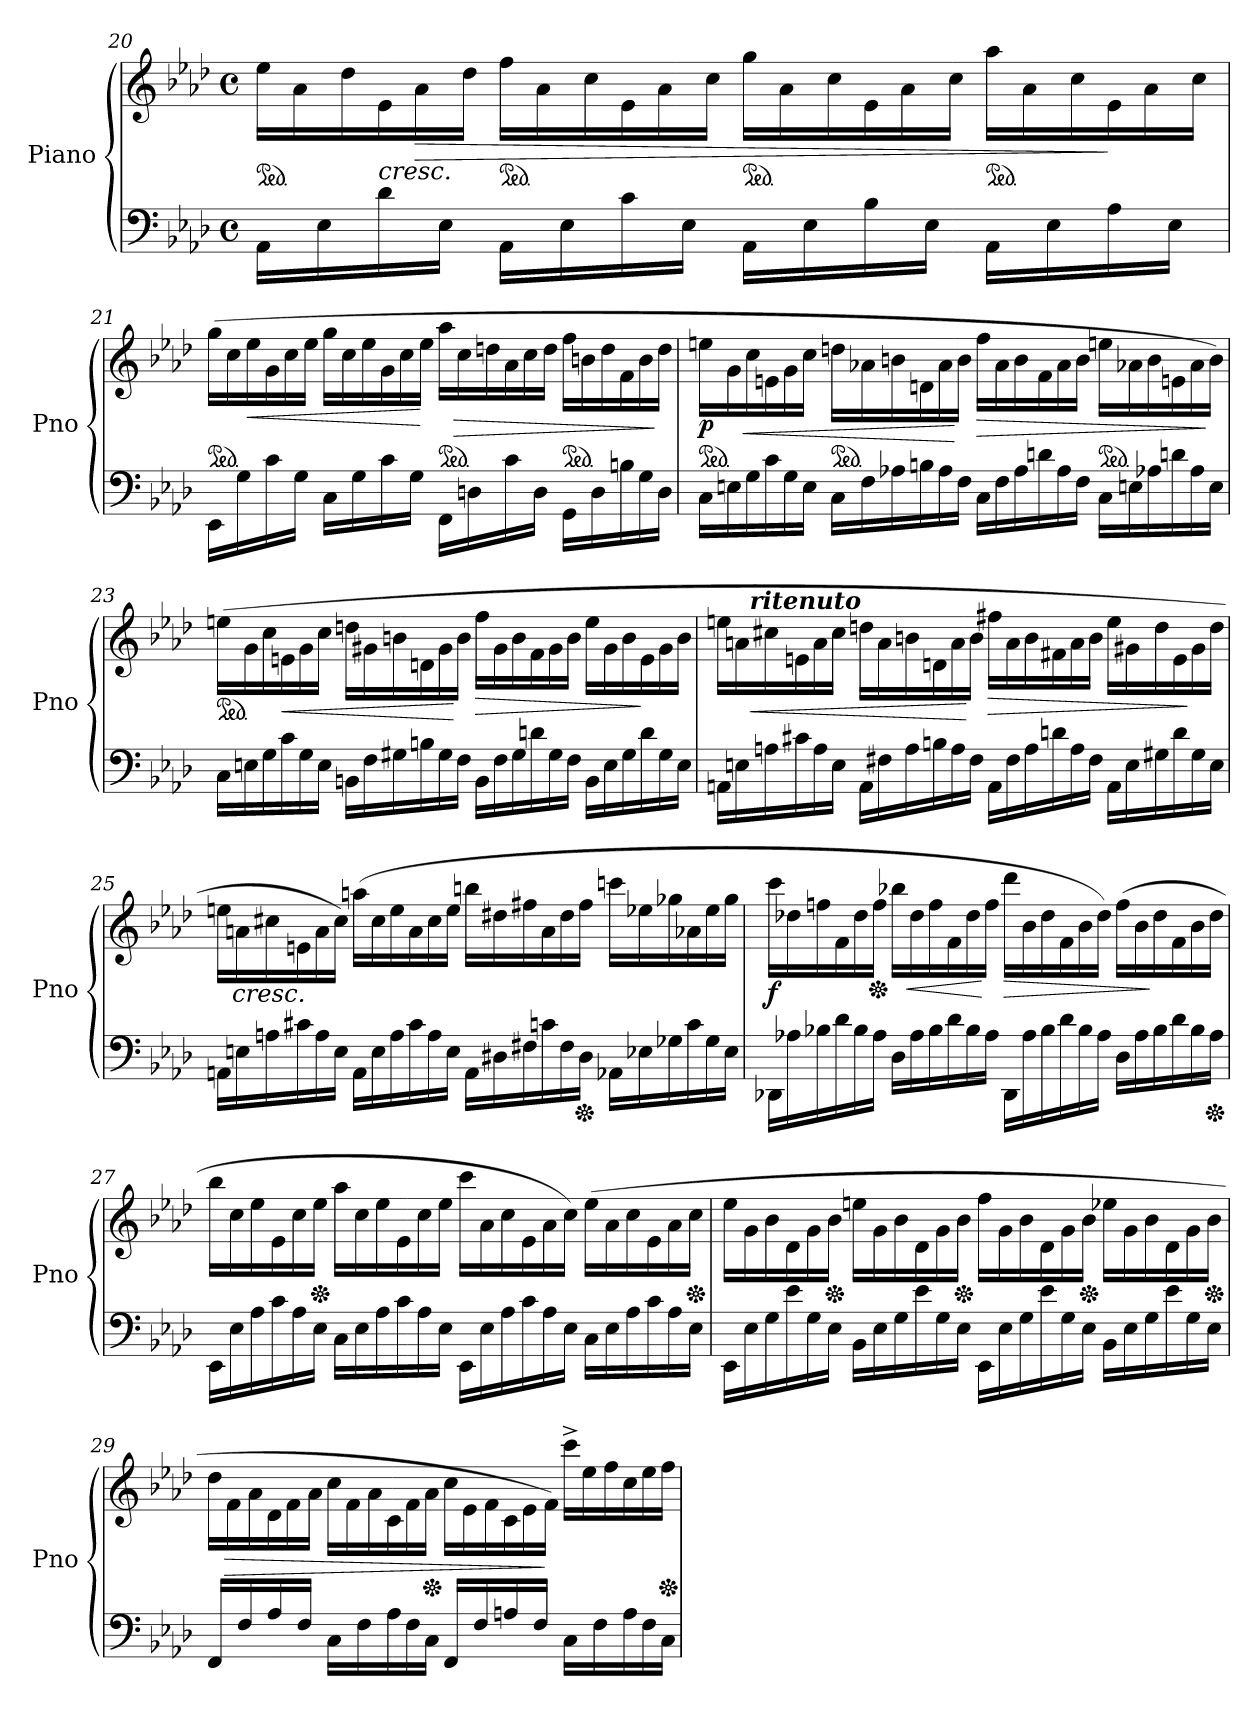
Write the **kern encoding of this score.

**kern	**kern	**dynam
*part1	*part1	*part1
*staff2	*staff1	*staff1/2
*I"Piano	*	*
*I'Pno	*	*
*clefF4	*clefG2	*
*k[b-e-a-d-]	*k[b-e-a-d-]	*
*M4/4	*M4/4	*
*met(c)	*met(c)	*
*	*ped	*
*	*Xtuplet	*
=20	=20	=20
16AA-\LL	24ee-\LL	.
.	24a-\	.
16E-\	.	.
.	24dd-\	.
!	!	!LO:HP:b
16d-\	24e-\	<
!	!	!LO:HP:b
.	24a-\	>
16E-\JJ	.	.
.	24dd-\JJ	.
*	*ped	*
16AA-\LL	24ff\LL	.
.	24a-\	.
16E-\	.	.
.	24cc\	.
16c\	24e-\	.
.	24a-\	.
16E-\JJ	.	.
.	24cc\JJ	.
*	*ped	*
16AA-\LL	24gg\LL	.
.	24a-\	.
16E-\	.	.
.	24cc\	.
16B-\	24e-\	.
.	24a-\	.
16E-\JJ	.	.
.	24cc\JJ	[
*	*ped	*
16AA-\LL	24aa-\LL	.
.	24a-\	.
16E-\	.	.
.	24cc\	.
16A-\	24e-\	]
.	24a-\	.
16E-\JJ	.	.
.	24cc\JJ	.
!!LO:LB:g=z
=21	=21	=21
*	*ped	*
16EE-\LL	(24gg\LL	.
.	24cc\	.
16G\	.	.
!	!	!LO:HP:b
.	24ee-\	<
16c\	24g\	.
.	24cc\	.
16G\JJ	.	.
.	24ee-\JJ	.
16C\LL	24gg\LL	.
.	24cc\	.
16G\	.	.
.	24ee-\	.
16c\	24g\	.
.	24cc\	.
16G\JJ	.	.
.	24ee-\JJ	[
*	*ped	*
16FF\LL	24aa-\LL	.
!	!	!LO:HP:b
.	24cc\	>
16Dn\	.	.
.	24ddn\	.
16c\	24a-\	.
.	24cc\	.
16D\JJ	.	.
.	24dd\JJ	.
*	*ped	*
16GG\LL	24ff\LL	.
.	24bn\	.
16D\	.	.
.	24dd\	.
*Xtuplet	*	*
24Bn\	24f\	.
24G\	24b\	.
24D\JJ	24dd\JJ	]
=22	=22	=22
*	*ped	*
!	!	!LO:DY:b
24C\LL	24een\LL	p
24En\	24g\	.
!	!	!LO:HP:b
24G\	24cc\	<
24c\	24en\	.
24G\	24g\	.
24E\JJ	24cc\JJ	.
*	*ped	*
24C\LL	24ddn\LL	.
24F\	24a-X\	.
24A-X\	24bn\	.
24Bn\	24dn\	.
24A-\	24a-\	.
24F\JJ	24b\JJ	[
!	!	!LO:HP:b
24C\LL	24ff\LL	>
24F\	24a-\	.
24A-\	24b\	.
24dn\	24f\	.
24A-\	24a-\	.
24F\JJ	24b\JJ	.
*	*ped	*
24C\LL	24een\LL	.
24En\	24a-X\	.
24A-X\	24b\	.
24dn\	24en\	.
24A-\	24a-\	.
24E\JJ	24b\JJ)	]
!!LO:PB:g=z
=23	=23	=23
*	*ped	*
24C\LL	(24een\LL	.
24En\	24g\	.
24G\	24cc\	.
!	!	!LO:HP:b
24c\	24en\	<
24G\	24g\	.
24E\JJ	24cc\JJ	.
24BBn\LL	24ddn\LL	.
24F\	24g#X\	.
24G#X\	24bn\	.
24Bn\	24dn\	.
24G#\	24g#\	.
24F\JJ	24b\JJ	[
!	!	!LO:HP:b
24BB\LL	24ff\LL	>
24F\	24g#\	.
24G#\	24b\	.
24dn\	24f\	.
24G#\	24g#\	.
24F\JJ	24b\JJ	.
24BB\LL	24ee\LL	.
24E\	24g#\	.
24G#\	24b\	.
24d\	24e\	]
24G#\	24g#\	.
24E\JJ	24b\JJ	.
=24	=24	=24
24AAn\LL	24een\LL	.
24En\	24an\	.
!	!LO:TX:a:Bi:t=ritenuto	!
!	!	!LO:HP:b
24An\	24cc#X\	<
24c#X\	24en\	.
24A\	24a\	.
24E\JJ	24cc#\JJ	.
24AA\LL	24ddn\LL	.
24F#X\	24a\	.
24A\	24bn\	.
24Bn\	24dn\	.
24A\	24a\	.
24F#\JJ	24b\JJ	[
!	!	!LO:HP:b
24AA\LL	24ff#X\LL	>
24F#\	24a\	.
24A\	24b\	.
24dn\	24f#X\	.
24A\	24a\	.
24F#\JJ	24b\JJ	.
24AA\LL	24ee\LL	.
24E\	24g#X\	.
24G#X\	24dd\	.
24d\	24e\	.
24G#\	24g#\	]
24E\JJ	24dd\JJ	.
!!LO:LB:g=z
=25	=25	=25
24AAn\LL	24een\LL	.
!	!	!LO:HP:b
24En\	24an\	<
24An\	24cc#X\	.
24c#X\	24en\	.
24A\	24a\	.
24E\JJ	24cc#\JJ)	.
24AA\LL	(24aan\LL	.
24E\	24cc#\	.
24A\	24ee\	.
24c#\	24a\	.
24A\	24cc#\	.
24E\JJ	24ee\JJ	.
24AA\LL	24bbn\LL	.
24D#X\	24dd#X\	.
24F#X\	24ff#X\	.
!	!	!LO:DY:b
24cn\	24a\	other-dynamics
24F#\	24dd#\	.
*Xped	*	*
24D#\JJ	24ff#\JJ	.
24AA-X\LL	24cccn\LL	.
24E-X\	24ee-X\	.
24G-X\	24gg-X\	.
24c\	24a-X\	.
24G-\	24ee-\	.
24E-\JJ	24gg-\JJ	[
=26	=26	=26
!	!	!LO:DY:b
24DD-X/LL	24ccc\LL	f
24A-X\	24dd-X\	.
24B-X\	24ffn\	.
24d-\	24f\	.
24B-\	24dd-\	.
*	*Xped	*
24A-\JJ	24ff\JJ	.
24D-\LL	24bb-X\LL	.
!	!	!LO:HP:b
24A-\	24dd-\	<
24B-\	24ff\	.
24d-\	24f\	.
24B-\	24dd-\	.
24A-\JJ	24ff\JJ	[
!	!	!LO:HP:b
24DD-/LL	24ddd-\LL	>
24A-\	24b-\	.
24B-\	24dd-\	.
24d-\	24f\	.
24B-\	24b-\	.
24A-\JJ	24dd-\JJ)	.
24D-\LL	(24ff\LL	.
24A-\	24b-\	.
24B-\	24dd-\	]
24d-\	24f\	.
24B-\	24b-\	.
*Xped	*	*
24A-\JJ	24dd-\JJ	.
!!LO:LB:g=z
=27	=27	=27
24EE-\LL	24bb-\LL	.
24E-\	24cc\	.
24A-\	24ee-\	.
24c\	24e-\	.
24A-\	24cc\	.
*	*Xped	*
24E-\JJ	24ee-\JJ	.
24C\LL	24aa-\LL	.
24E-\	24cc\	.
24A-\	24ee-\	.
24c\	24e-\	.
24A-\	24cc\	.
24E-\JJ	24ee-\JJ	.
24EE-\LL	24ccc\LL	.
24E-\	24a-\	.
24A-\	24cc\	.
24c\	24e-\	.
24A-\	24a-\	.
24E-\JJ	24cc\JJ)	.
24C\LL	(24ee-\LL	.
24E-\	24a-\	.
24A-\	24cc\	.
24c\	24e-\	.
24A-\	24a-\	.
*	*Xped	*
24E-\JJ	24cc\JJ	.
=28	=28	=28
24EE-\LL	24ee-\LL	.
24E-\	24g\	.
24G\	24b-\	.
24e-\	24d-\	.
24G\	24g\	.
*	*Xped	*
24E-\JJ	24b-\JJ	.
24BB-\LL	24een\LL	.
24E-\	24g\	.
24G\	24b-\	.
24e-\	24d-\	.
24G\	24g\	.
*	*Xped	*
24E-\JJ	24b-\JJ	.
24EE-\LL	24ff\LL	.
24E-\	24g\	.
24G\	24b-\	.
24e-\	24d-\	.
24G\	24g\	.
*	*Xped	*
24E-\JJ	24b-\JJ	.
24BB-\LL	24ee-X\LL	.
24E-\	24g\	.
24G\	24b-\	.
24e-\	24d-\	.
24G\	24g\	.
*	*Xped	*
24E-\JJ	24b-\JJ	.
!!LO:LB:g=z
=29	=29	=29
16FF/LL	24dd-\LL	.
!	!	!LO:HP:b
.	24f\	>
16F/	.	.
.	24a-\	.
16A-/	24d-\	.
.	24f\	.
16F/JJ	.	.
.	24a-\JJ	.
16C\LL	24cc\LL	.
.	24f\	.
16F\	.	.
.	24a-\	.
24A-\	24c\	.
24F\	24f\	.
*	*Xped	*
24C\JJ	24a-\JJ	.
16FF/LL	24cc\LL	.
.	24e-\	.
16F/	.	.
.	24f\	.
16An/	24c\	.
.	24e-\	.
16F/JJ	.	.
.	24f\JJ)	]
16C\LL	24ccc^\LL	.
.	24ee-\	.
16F\	.	.
.	24ff\	.
24A\	24cc\	.
24F\	24ee-\	.
*	*Xped	*
24C\JJ	24ff\JJ	.
=	=	=
*-	*-	*-
